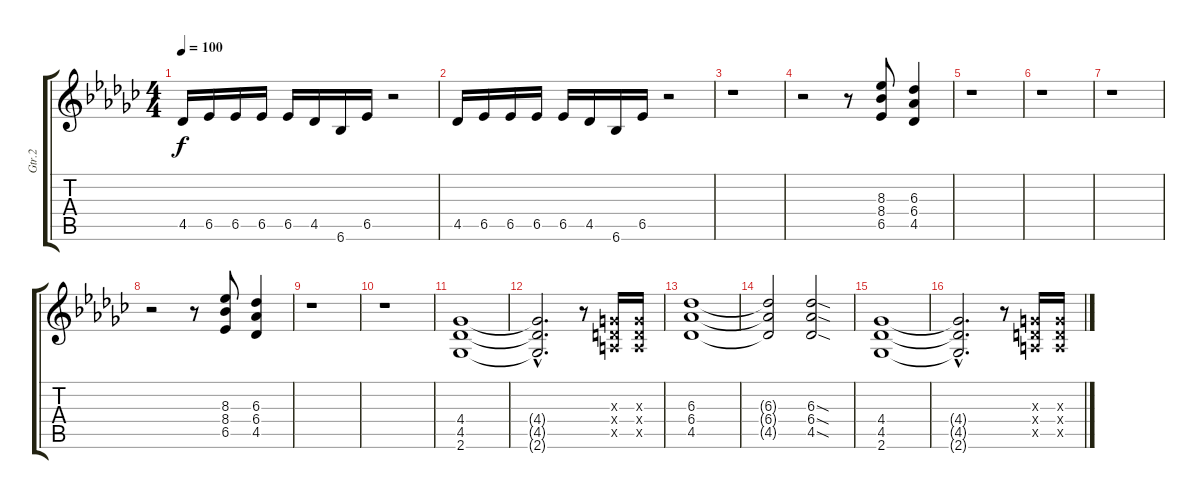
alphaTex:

\track ("Gtr.2" "Gtr.2") {instrument overdrivenguitar}
\staff {score tabs}
\tuning (E4 B3 G3 D3 A2 E2) {hide}
\ts (4 4)
\tempo 100
\clef g2
\ks gb
4.5.16{dy f} 6.5.16 6.5.16 6.5.16 6.5.16 4.5.16 6.6.16 6.5.16 r.2 |
4.5.16 6.5.16 6.5.16 6.5.16 6.5.16 4.5.16 6.6.16 6.5.16 r.2 |
r.1 |
r.2 r.8 (8.3 8.4 6.5).8 (6.3 6.4 4.5).4 |
r.1 |
r.1 |
r.1 |
r.2 r.8 (8.3 8.4 6.5).8 (6.3 6.4 4.5).4 |
r.1 |
r.1 |
(4.4 4.5 2.6).1 |
(4.4{hac t} 4.5{hac t} 2.6{hac t}).2{d} r.8 (0.3{x} 0.4{x} 0.5{x}).16 (0.3{x} 0.4{x} 0.5{x}).16 |
(6.3 6.4 4.5).1 |
(6.3{t} 6.4{t} 4.5{t}).2 (6.3{sod} 6.4{sod} 4.5{sod}).2 |
(4.4 4.5 2.6).1 |
(4.4{hac t} 4.5{hac t} 2.6{hac t}).2{d} r.8 (0.3{x} 0.4{x} 0.5{x}).16 (0.3{x} 0.4{x} 0.5{x}).16
